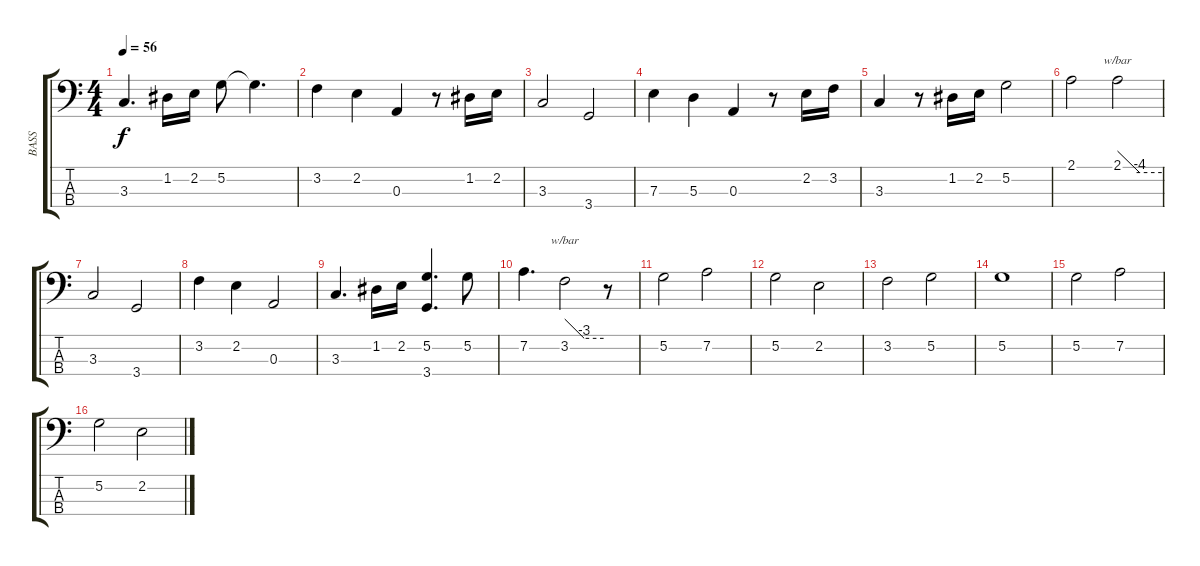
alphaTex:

\track ("BASS" "BASS") {instrument electricbassfinger}
\staff {score tabs}
\tuning (G2 D2 A1 E1) {hide}
\ts (4 4)
\tempo 56
\clef f4
\ks c
3.3.4{d dy f} 1.2.16 2.2.16 5.2.8 5.2{t}.4{d} |
3.2.4 2.2.4 0.3.4 r.8 1.2.16 2.2.16 |
3.3.2 3.4.2 |
7.3.4 5.3.4 0.3.4 r.8 2.2.16 3.2.16 |
3.3.4 r.8 1.2.16 2.2.16 5.2.2 |
2.1.2 2.1.2{tbe (custom default 0 0 30 -16 60 -16)} |
3.3.2 3.4.2 |
3.2.4 2.2.4 0.3.2 |
3.3.4{d} 1.2.16 2.2.16 (5.2 3.4).4{d} 5.2.8 |
7.2.4{d} 3.2.2{tbe (custom default 0 0 30 -12 60 -12)} r.8 |
5.2.2 7.2.2 |
5.2.2 2.2.2 |
3.2.2 5.2.2 |
5.2.1 |
5.2.2 7.2.2 |
5.2.2 2.2.2
